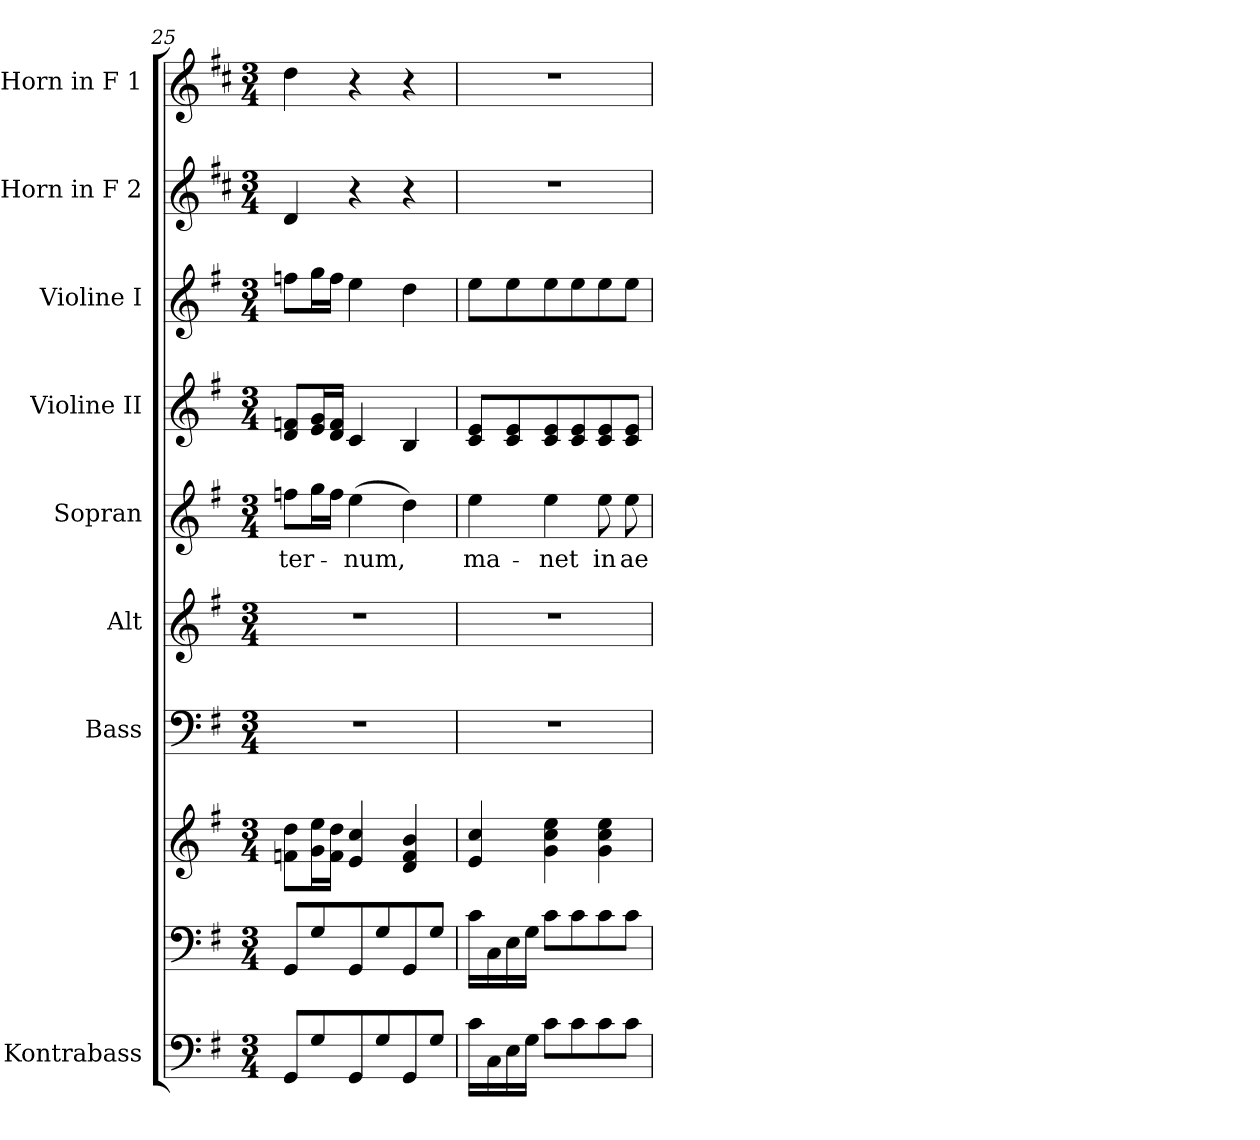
**kern	**kern	**kern	**kern	**kern	**kern	**text	**kern	**kern	**kern	**kern
*part9	*part8	*part8	*part7	*part6	*part5	*part5	*part4	*part3	*part2	*part1
*staff10	*staff9	*staff8	*staff7	*staff6	*staff5	*staff5	*staff4	*staff3	*staff2	*staff1
*I"Kontrabass	*	*	*I"Bass	*I"Alt	*I"Sopran	*	*I"Violine II	*I"Violine I	*I"Horn in F 2	*I"Horn in F 1
*I'Kb.	*	*	*I'B.	*I'A.	*I'S.	*	*I'Vl. II	*I'Vl. I	*	*
*clefF4	*clefF4	*clefG2	*clefF4	*clefG2	*clefG2	*	*clefG2	*clefG2	*clefG2	*clefG2
*ITrd7c12	*	*	*	*	*	*	*	*	*ITrd4c7	*ITrd4c7
*k[f#]	*k[f#]	*k[f#]	*k[f#]	*k[f#]	*k[f#]	*	*k[f#]	*k[f#]	*k[f#]	*k[f#]
*G:	*G:	*G:	*G:	*G:	*G:	*	*G:	*G:	*G:	*G:
*M3/4	*M3/4	*M3/4	*M3/4	*M3/4	*M3/4	*	*M3/4	*M3/4	*M3/4	*M3/4
=25	=25	=25	=25	=25	=25	=25	=25	=25	=25	=25
!	!	!	!	!	!	!LO:LY:b	!	!	!	!
8GGG/L	8GG/L	8fn\ 8dd\L	2.r	2.r	8ffn\L	-ter-	8d/ 8fn/L	8ffn\L	4G/	4g\
8GG/	8G/	16g\ 16ee\L	.	.	16gg\L	.	16e/ 16g/L	16gg\L	.	.
.	.	16f\ 16dd\JJ	.	.	16ff\JJ	.	16d/ 16f/JJ	16ff\JJ	.	.
!	!	!	!	!	!	!LO:LY:b	!	!	!	!
8GGG/	8GG/	4e/ 4cc/	.	.	(>4ee\	-num,	4c/	4ee\	4r	4r
8GG/	8G/	.	.	.	.	.	.	.	.	.
8GGG/	8GG/	4d/ 4f/ 4b/	.	.	4dd\)	.	4B/	4dd\	4r	4r
8GG/J	8G/J	.	.	.	.	.	.	.	.	.
=26	=26	=26	=26	=26	=26	=26	=26	=26	=26	=26
!	!	!	!	!	!	!LO:LY:b	!	!	!	!
16C\LL	16c\LL	4e/ 4cc/	2.r	2.r	4ee\	ma-	8c/ 8e/L	8ee\L	2.r	2.r
16CC\	16C\	.	.	.	.	.	.	.	.	.
16EE\	16E\	.	.	.	.	.	8c/ 8e/	8ee\	.	.
16GG\JJ	16G\JJ	.	.	.	.	.	.	.	.	.
!	!	!	!	!	!	!LO:LY:b	!	!	!	!
8C\L	8c\L	4g\ 4cc\ 4ee\	.	.	4ee\	-net	8c/ 8e/	8ee\	.	.
8C\	8c\	.	.	.	.	.	8c/ 8e/	8ee\	.	.
!	!	!	!	!	!	!LO:LY:b	!	!	!	!
8C\	8c\	4g\ 4cc\ 4ee\	.	.	8ee\	in	8c/ 8e/	8ee\	.	.
!	!	!	!	!	!	!LO:LY:b	!	!	!	!
8C\J	8c\J	.	.	.	8ee\	ae-	8c/ 8e/J	8ee\J	.	.
=	=	=	=	=	=	=	=	=	=	=
*-	*-	*-	*-	*-	*-	*-	*-	*-	*-	*-
